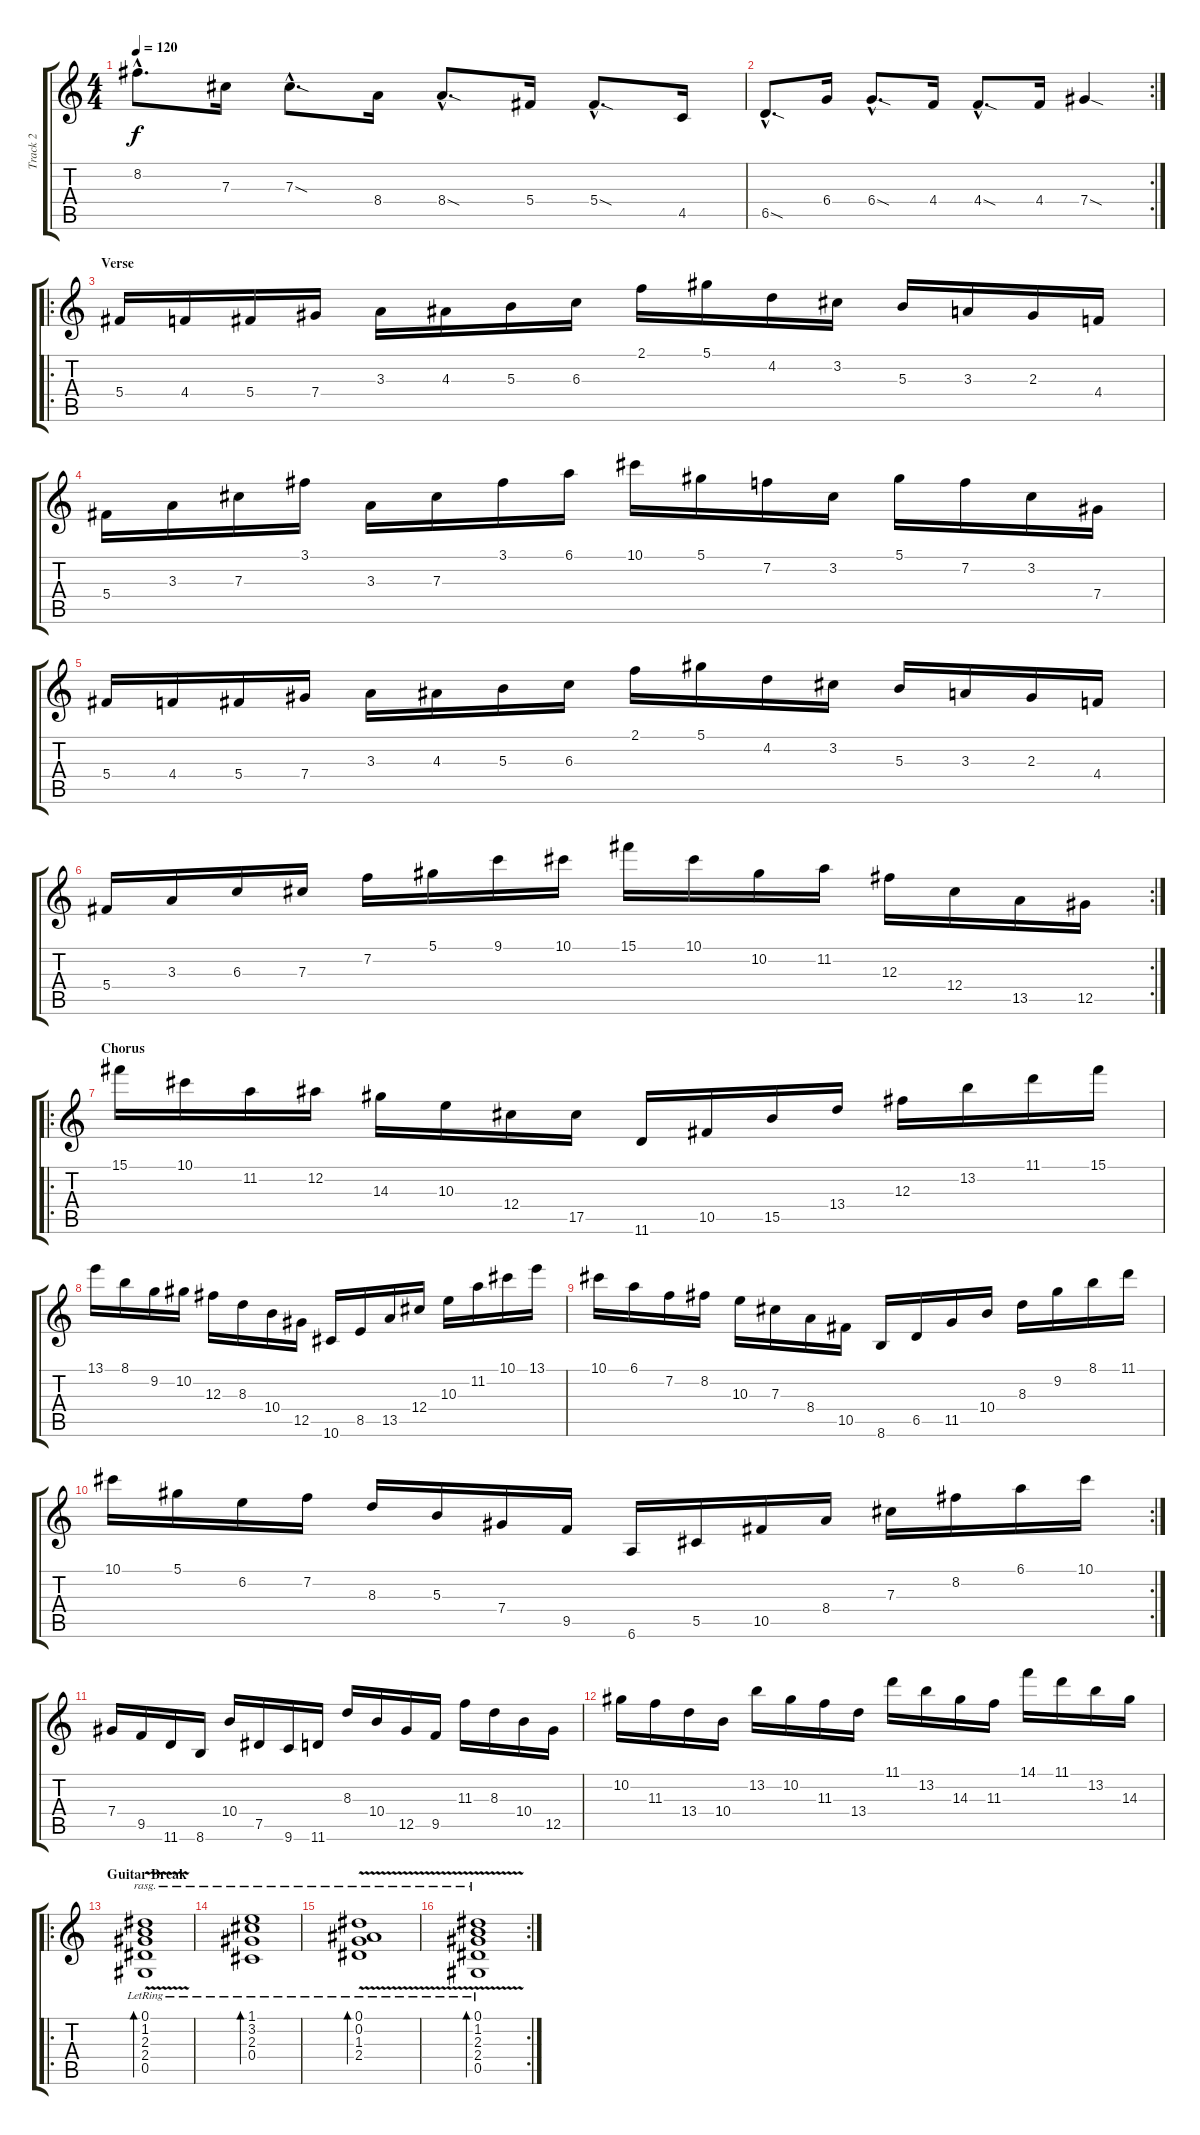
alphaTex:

\track ("Track 2" "Track 2") {instrument overdrivenguitar}
\staff {score tabs}
\tuning (Eb4 Bb3 Gb3 Db3 Ab2 Eb2) {hide}
\ts (4 4)
\tempo 120
\clef g2
\ks c
8.2{hac}.8{d dy f} 7.3.16 7.3{sod hac}.8{d} 8.4.16 8.4{sod hac}.8{d} 5.4.16 5.4{sod hac}.8{d} 4.5.16 |
\rc 2
6.5{sod hac}.8{d} 6.4.16 6.4{sod hac}.8{d} 4.4.16 4.4{sod hac}.8{d} 4.4.16 7.4{sod}.4 |
\ro
\section ("" "Verse")
5.4.16 4.4.16 5.4.16 7.4.16 3.3.16 4.3.16 5.3.16 6.3.16 2.1.16 5.1.16 4.2.16 3.2.16 5.3.16 3.3.16 2.3.16 4.4.16 |
5.4.16 3.3.16 7.3.16 3.1.16 3.3.16 7.3.16 3.1.16 6.1.16 10.1.16 5.1.16 7.2.16 3.2.16 5.1.16 7.2.16 3.2.16 7.4.16 |
5.4.16 4.4.16 5.4.16 7.4.16 3.3.16 4.3.16 5.3.16 6.3.16 2.1.16 5.1.16 4.2.16 3.2.16 5.3.16 3.3.16 2.3.16 4.4.16 |
\rc 2
5.4.16 3.3.16 6.3.16 7.3.16 7.2.16 5.1.16 9.1.16 10.1.16 15.1.16 10.1.16 10.2.16 11.2.16 12.3.16 12.4.16 13.5.16 12.5.16 |
\ro
\section ("" "Chorus")
15.1.16 10.1.16 11.2.16 12.2.16 14.3.16 10.3.16 12.4.16 17.5.16 11.6.16 10.5.16 15.5.16 13.4.16 12.3.16 13.2.16 11.1.16 15.1.16 |
13.1.16 8.1.16 9.2.16 10.2.16 12.3.16 8.3.16 10.4.16 12.5.16 10.6.16 8.5.16 13.5.16 12.4.16 10.3.16 11.2.16 10.1.16 13.1.16 |
10.1.16 6.1.16 7.2.16 8.2.16 10.3.16 7.3.16 8.4.16 10.5.16 8.6.16 6.5.16 11.5.16 10.4.16 8.3.16 9.2.16 8.1.16 11.1.16 |
\rc 2
10.1.16 5.1.16 6.2.16 7.2.16 8.3.16 5.3.16 7.4.16 9.5.16 6.6.16 5.5.16 10.5.16 8.4.16 7.3.16 8.2.16 6.1.16 10.1.16 |
7.4.16 9.5.16 11.6.16 8.6.16 10.4.16 7.5.16 9.6.16 11.6.16 8.3.16 10.4.16 12.5.16 9.5.16 11.3.16 8.3.16 10.4.16 12.5.16 |
10.2.16 11.3.16 13.4.16 10.4.16 13.2.16 10.2.16 11.3.16 13.4.16 11.1.16 13.2.16 14.3.16 11.3.16 14.1.16 11.1.16 13.2.16 14.3.16 |
\ro
\section ("" "Guitar Break")
(0.1 1.2 2.3 2.4{v lr} 0.5).1{bd 240 rasg ii instrument electricguitarclean} |
(1.1 3.2 2.3{lr} 0.4).1{bd 240 rasg ii instrument electricguitarclean} |
(0.1 0.2 1.3 2.4{v lr}).1{bd 240 rasg ii instrument electricguitarclean} |
\rc 2
(0.1 1.2 2.3 2.4{v lr} 0.5).1{bd 120 rasg ii instrument electricguitarclean}
